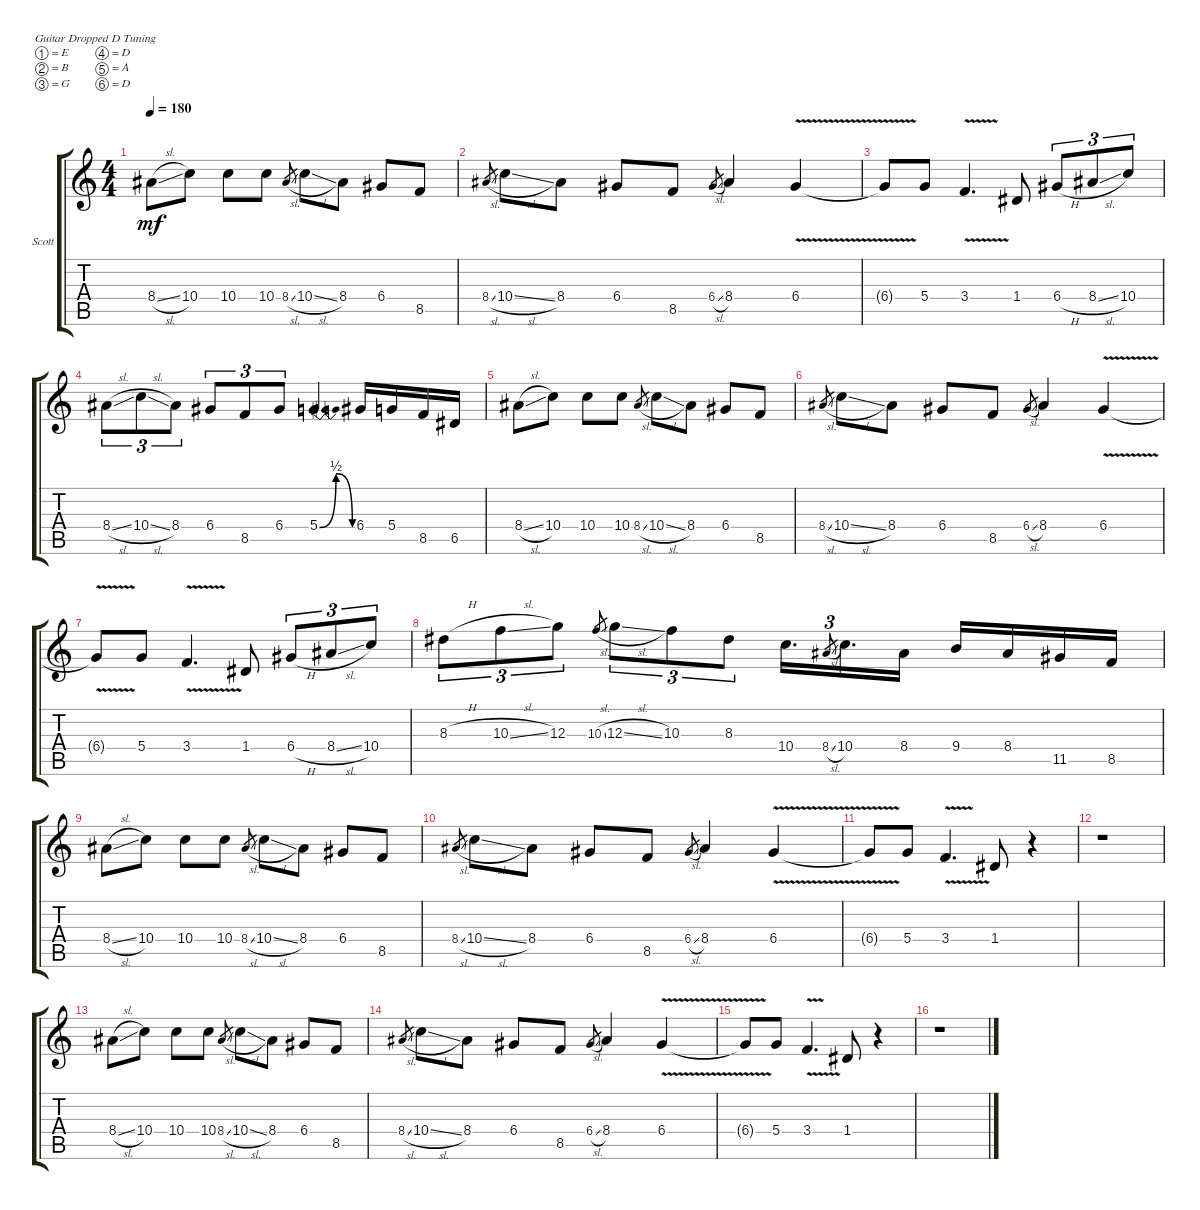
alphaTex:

\defaultSystemsLayout 4
\bracketExtendMode groupsimilarinstruments
\firstSystemTrackNameOrientation horizontal
\otherSystemsTrackNameOrientation horizontal
\track ("Scott" "Scott") {instrument electricguitarclean}
\staff {score tabs}
\tuning (E4 B3 G3 D3 A2 D2)
\ts (4 4)
\tempo 180
\clef g2
\ks c
8.4{sl}.8{dy mf} 10.4.8 10.4.8 10.4.8 8.4{sl}.8{gr} 10.4{sl}.8 8.4.8 6.4.8 8.5.8 |
8.4{sl}.8{gr} 10.4{sl}.8 8.4.8 6.4.8 8.5.8 6.4{sl}.8{gr} 8.4.4 6.4{v}.4 |
6.4{v t}.8 5.4.8 3.4{v}.4{d} 1.4.8 6.4{h}.8{tu (3 2)} 8.4{sl}.8{tu (3 2)} 10.4.8{tu (3 2)} |
8.4{sl}.8{tu (3 2)} 10.4{sl}.8{tu (3 2)} 8.4.8{tu (3 2)} 6.4.8{tu (3 2)} 8.5.8{tu (3 2)} 6.4.8{tu (3 2)} 5.4{be (bendrelease 0 0 10.2 2 20.4 2 30 0)}.4 6.4.16 5.4.16 8.5.16 6.5.16 |
8.4{sl}.8 10.4.8 10.4.8 10.4.8 8.4{sl}.8{gr} 10.4{sl}.8 8.4.8 6.4.8 8.5.8 |
8.4{sl}.8{gr} 10.4{sl}.8 8.4.8 6.4.8 8.5.8 6.4{sl}.8{gr} 8.4.4 6.4{v}.4 |
6.4{v t}.8 5.4.8 3.4{v}.4{d} 1.4.8 6.4{h}.8{tu (3 2)} 8.4{sl}.8{tu (3 2)} 10.4.8{tu (3 2)} |
8.3{h}.8{tu (3 2)} 10.3{sl}.8{tu (3 2)} 12.3.8{tu (3 2)} 10.3{sl}.8{tu (3 2) gr} 12.3{sl}.8{tu (3 2)} 10.3.8{tu (3 2)} 8.3.8{tu (3 2)} 10.4.16{d} 8.4{sl}.8{tu (3 2) gr} 10.4.16{d} 8.4.16 9.4.16 8.4.16 11.5.16 8.5.16 |
8.4{sl}.8 10.4.8 10.4.8 10.4.8 8.4{sl}.8{gr} 10.4{sl}.8 8.4.8 6.4.8 8.5.8 |
8.4{sl}.8{gr} 10.4{sl}.8 8.4.8 6.4.8 8.5.8 6.4{sl}.8{gr} 8.4.4 6.4{v}.4 |
6.4{v t}.8 5.4.8 3.4{v}.4{d} 1.4.8 r.4 |
r.1 |
8.4{sl}.8 10.4.8 10.4.8 10.4.8 8.4{sl}.8{gr} 10.4{sl}.8 8.4.8 6.4.8 8.5.8 |
8.4{sl}.8{gr} 10.4{sl}.8 8.4.8 6.4.8 8.5.8 6.4{sl}.8{gr} 8.4.4 6.4{v}.4 |
6.4{v t}.8 5.4.8 3.4{v}.4{d} 1.4.8 r.4 |
r.1
